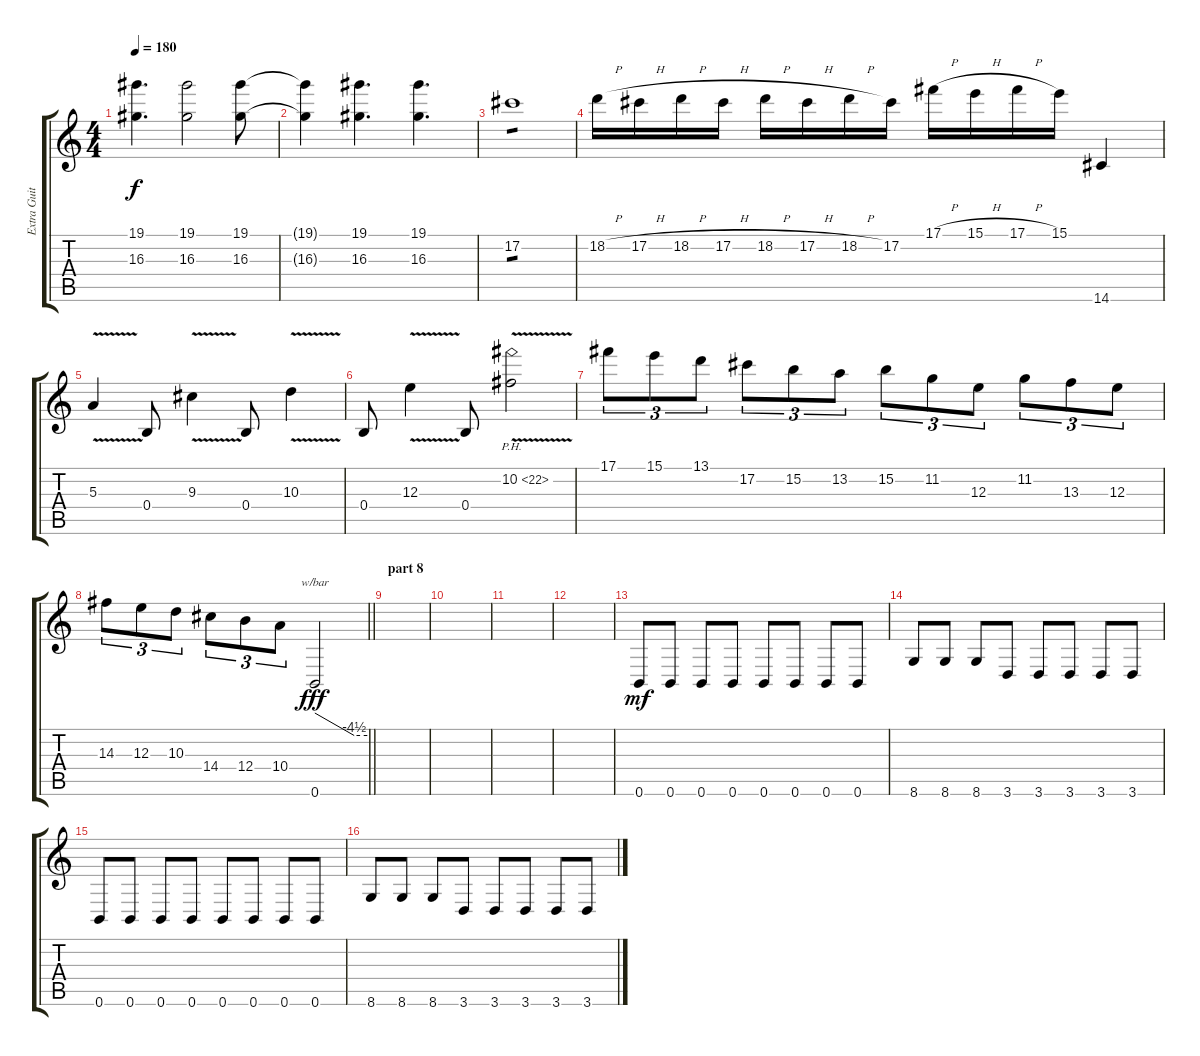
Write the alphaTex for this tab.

\track ("Extra Guitar" "Extra Guit") {instrument distortionguitar}
\staff {score tabs}
\tuning (Db4 Ab3 E3 B2 Gb2 B1) {hide}
\ts (4 4)
\tempo 180
\clef g2
\ks c
(19.1{t} 16.3{t}).4{d dy f} (19.1 16.3).2 (19.1 16.3).8 |
(19.1{t} 16.3{t}).4 (19.1 16.3).4{d} (19.1 16.3).4{d} |
17.2.1{tp 1} |
18.2{h}.16 17.2{h}.16 18.2{h}.16 17.2{h}.16 18.2{h}.16 17.2{h}.16 18.2{h}.16 17.2.16 17.1{h}.16 15.1{h}.16 17.1{h}.16 15.1.16 14.6.4 |
5.3{v}.4 0.4.8 9.3{v}.4 0.4.8 10.3{v}.4 |
0.4.8 12.3{v}.4 0.4.8 10.2{ph 12 v}.2 |
17.1.8{tu (3 2)} 15.1.8{tu (3 2)} 13.1.8{tu (3 2)} 17.2.8{tu (3 2)} 15.2.8{tu (3 2)} 13.2.8{tu (3 2)} 15.2.8{tu (3 2)} 11.2.8{tu (3 2)} 12.3.8{tu (3 2)} 11.2.8{tu (3 2)} 13.3.8{tu (3 2)} 12.3.8{tu (3 2)} |
\barLineRight lightlight
14.3.8{tu (3 2)} 12.3.8{tu (3 2)} 10.3.8{tu (3 2)} 14.4.8{tu (3 2)} 12.4.8{tu (3 2)} 10.4.8{tu (3 2)} 0.6.2{tbe (custom default 0 0 45 -18 60 -18) dy fff volume 16} |
\section ("" "part 8")
|
|
|
|
0.6.8{dy mf} 0.6.8 0.6.8 0.6.8 0.6.8 0.6.8 0.6.8 0.6.8 |
8.6.8 8.6.8 8.6.8 3.6.8 3.6.8 3.6.8 3.6.8 3.6.8 |
0.6.8 0.6.8 0.6.8 0.6.8 0.6.8 0.6.8 0.6.8 0.6.8 |
8.6.8 8.6.8 8.6.8 3.6.8 3.6.8 3.6.8 3.6.8 3.6.8
